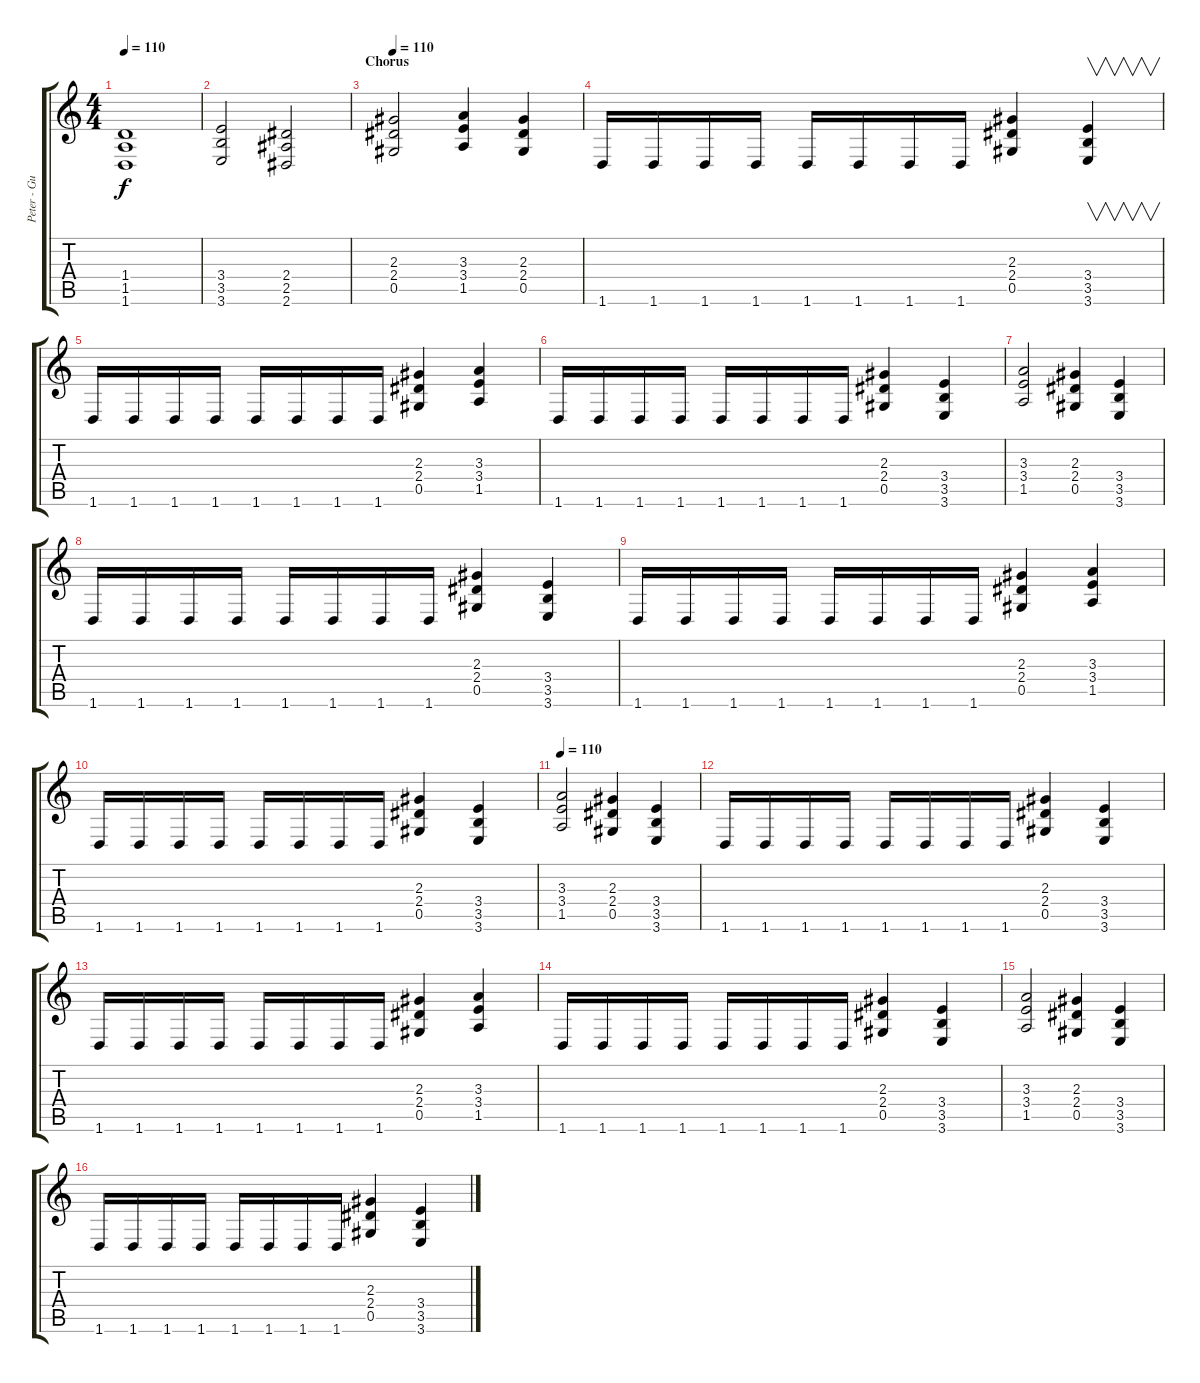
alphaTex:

\track ("Peter - Guitar" "Peter - Gu") {instrument distortionguitar}
\staff {score tabs}
\tuning (Eb4 Bb3 Gb3 Db3 Ab2 Db2) {hide}
\ts (4 4)
\tempo 110
\clef g2
\ks c
(1.4{t} 1.5{t} 1.6{t}).1{dy f} |
(3.4 3.5 3.6).2 (2.4 2.5 2.6).2 |
\section ("" "Chorus")
\tempo 110
(2.3 2.4 0.5).2{volume 12 balance 3 instrument distortionguitar} (3.3 3.4 1.5).4 (2.3 2.4 0.5).4 |
1.6.16 1.6.16 1.6.16 1.6.16 1.6.16 1.6.16 1.6.16 1.6.16 (2.3 2.4 0.5).4 (3.4 3.5 3.6).4{v} |
1.6.16 1.6.16 1.6.16 1.6.16 1.6.16 1.6.16 1.6.16 1.6.16 (2.3 2.4 0.5).4 (3.3 3.4 1.5).4 |
1.6.16 1.6.16 1.6.16 1.6.16 1.6.16 1.6.16 1.6.16 1.6.16 (2.3 2.4 0.5).4 (3.4 3.5 3.6).4 |
(3.3 3.4 1.5).2 (2.3 2.4 0.5).4 (3.4 3.5 3.6).4 |
1.6.16 1.6.16 1.6.16 1.6.16 1.6.16 1.6.16 1.6.16 1.6.16 (2.3 2.4 0.5).4 (3.4 3.5 3.6).4 |
1.6.16 1.6.16 1.6.16 1.6.16 1.6.16 1.6.16 1.6.16 1.6.16 (2.3 2.4 0.5).4 (3.3 3.4 1.5).4 |
1.6.16 1.6.16 1.6.16 1.6.16 1.6.16 1.6.16 1.6.16 1.6.16 (2.3 2.4 0.5).4 (3.4 3.5 3.6).4 |
\tempo 110
(3.3 3.4 1.5).2{volume 12 balance 3 instrument distortionguitar} (2.3 2.4 0.5).4 (3.4 3.5 3.6).4 |
1.6.16 1.6.16 1.6.16 1.6.16 1.6.16 1.6.16 1.6.16 1.6.16 (2.3 2.4 0.5).4 (3.4 3.5 3.6).4 |
1.6.16 1.6.16 1.6.16 1.6.16 1.6.16 1.6.16 1.6.16 1.6.16 (2.3 2.4 0.5).4 (3.3 3.4 1.5).4 |
1.6.16 1.6.16 1.6.16 1.6.16 1.6.16 1.6.16 1.6.16 1.6.16 (2.3 2.4 0.5).4 (3.4 3.5 3.6).4 |
(3.3 3.4 1.5).2 (2.3 2.4 0.5).4 (3.4 3.5 3.6).4 |
1.6.16 1.6.16 1.6.16 1.6.16 1.6.16 1.6.16 1.6.16 1.6.16 (2.3 2.4 0.5).4 (3.4 3.5 3.6).4
